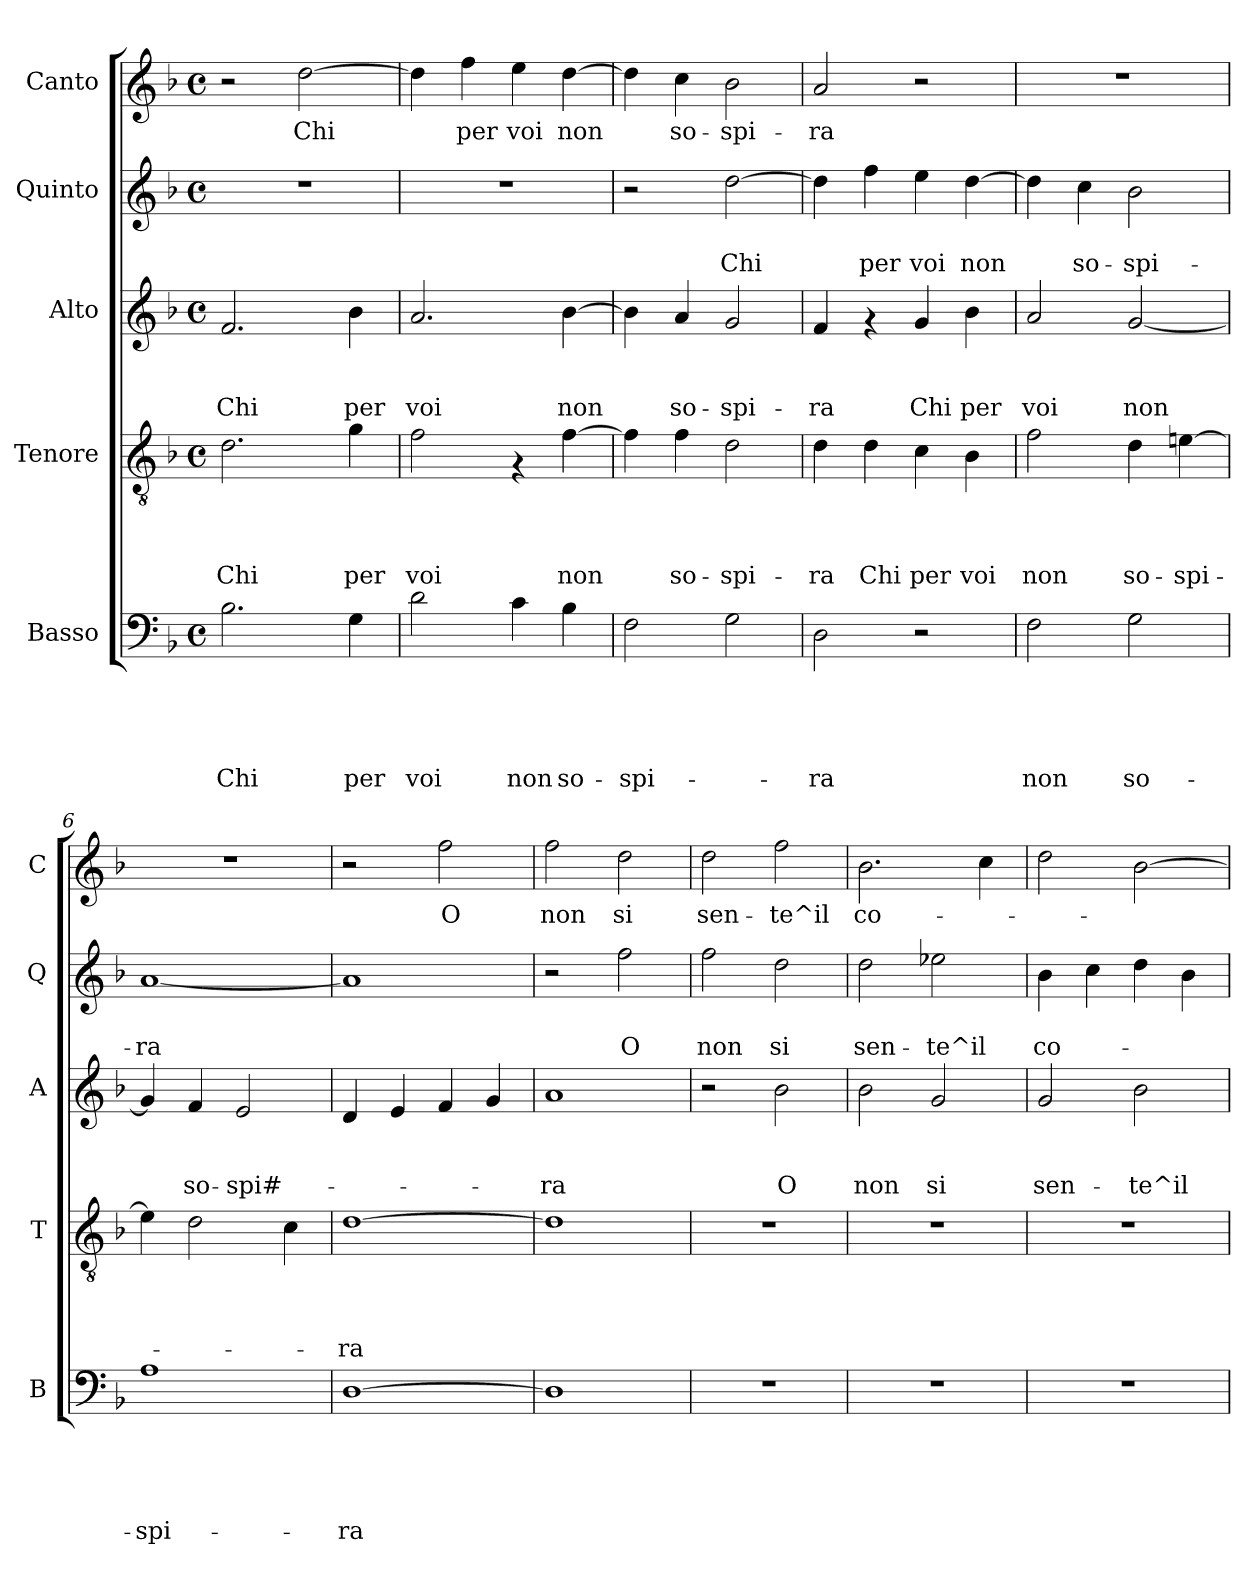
**kern	**text	**text	**text	**text	**text	**kern	**text	**text	**text	**text	**kern	**text	**text	**text	**kern	**text	**text	**kern	**text
*part5	*part5	*part5	*part5	*part5	*part5	*part4	*part4	*part4	*part4	*part4	*part3	*part3	*part3	*part3	*part2	*part2	*part2	*part1	*part1
*staff5	*staff5	*staff5	*staff5	*staff5	*staff5	*staff4	*staff4	*staff4	*staff4	*staff4	*staff3	*staff3	*staff3	*staff3	*staff2	*staff2	*staff2	*staff1	*staff1
*I"Basso	*	*	*	*	*	*I"Tenore	*	*	*	*	*I"Alto	*	*	*	*I"Quinto	*	*	*I"Canto	*
*I'B	*	*	*	*	*	*I'T	*	*	*	*	*I'A	*	*	*	*I'Q	*	*	*I'C	*
*clefF4	*	*	*	*	*	*clefGv2	*	*	*	*	*clefG2	*	*	*	*clefG2	*	*	*clefG2	*
*k[b-]	*	*	*	*	*	*k[b-]	*	*	*	*	*k[b-]	*	*	*	*k[b-]	*	*	*k[b-]	*
*F:	*	*	*	*	*	*F:	*	*	*	*	*F:	*	*	*	*F:	*	*	*F:	*
*M4/4	*	*	*	*	*	*M4/4	*	*	*	*	*M4/4	*	*	*	*M4/4	*	*	*M4/4	*
*met(c)	*	*	*	*	*	*met(c)	*	*	*	*	*met(c)	*	*	*	*met(c)	*	*	*met(c)	*
=1	=1	=1	=1	=1	=1	=1	=1	=1	=1	=1	=1	=1	=1	=1	=1	=1	=1	=1	=1
!	!	!	!	!	!LO:LY:b	!	!	!	!	!LO:LY:b	!	!	!	!LO:LY:b	!	!	!	!	!
2.B-\	.	.	.	.	Chi	2.d\	.	.	.	Chi	2.f/	.	.	Chi	1r	.	.	2r	.
!	!	!	!	!	!	!	!	!	!	!	!	!	!	!	!	!	!	!	!LO:LY:b
.	.	.	.	.	.	.	.	.	.	.	.	.	.	.	.	.	.	[>2dd\	Chi
!	!	!	!	!	!LO:LY:b	!	!	!	!	!LO:LY:b	!	!	!	!LO:LY:b	!	!	!	!	!
4G\	.	.	.	.	per	4g\	.	.	.	per	4b-\	.	.	per	.	.	.	.	.
=2	=2	=2	=2	=2	=2	=2	=2	=2	=2	=2	=2	=2	=2	=2	=2	=2	=2	=2	=2
!	!	!	!	!	!LO:LY:b	!	!	!	!	!LO:LY:b	!	!	!	!LO:LY:b	!	!	!	!	!
2d\	.	.	.	.	voi	2f\	.	.	.	voi	2.a/	.	.	voi	1r	.	.	4dd\]	.
!	!	!	!	!	!	!	!	!	!	!	!	!	!	!	!	!	!	!	!LO:LY:b
.	.	.	.	.	.	.	.	.	.	.	.	.	.	.	.	.	.	4ff\	per
!	!	!	!	!	!LO:LY:b	!	!	!	!	!	!	!	!	!	!	!	!	!	!LO:LY:b
4c\	.	.	.	.	non	4rF	.	.	.	.	.	.	.	.	.	.	.	4ee\	voi
!	!	!	!	!	!LO:LY:b	!	!	!	!	!LO:LY:b	!	!	!	!LO:LY:b	!	!	!	!	!LO:LY:b
4B-\	.	.	.	.	so-	[>4f\	.	.	.	non	[>4b-\	.	.	non	.	.	.	[>4dd\	non
=3	=3	=3	=3	=3	=3	=3	=3	=3	=3	=3	=3	=3	=3	=3	=3	=3	=3	=3	=3
!	!	!	!	!	!LO:LY:b	!	!	!	!	!	!	!	!	!	!	!	!	!	!
2F\	.	.	.	.	-spi-	4f\]	.	.	.	.	4b-\]	.	.	.	2r	.	.	4dd\]	.
!	!	!	!	!	!	!	!	!	!	!LO:LY:b	!	!	!	!LO:LY:b	!	!	!	!	!LO:LY:b
.	.	.	.	.	.	4f\	.	.	.	so-	4a/	.	.	so-	.	.	.	4cc\	so-
!	!	!	!	!	!	!	!	!	!	!LO:LY:b	!	!	!	!LO:LY:b	!	!	!LO:LY:b	!	!LO:LY:b
2G\	.	.	.	.	.	2d\	.	.	.	-spi-	2g/	.	.	-spi-	[>2dd\	.	Chi	2b-\	-spi-
=4	=4	=4	=4	=4	=4	=4	=4	=4	=4	=4	=4	=4	=4	=4	=4	=4	=4	=4	=4
!	!	!	!	!	!LO:LY:b	!	!	!	!	!LO:LY:b	!	!	!	!LO:LY:b	!	!	!	!	!LO:LY:b
2D\	.	.	.	.	-ra	4d\	.	.	.	-ra	4f/	.	.	-ra	4dd\]	.	.	2a/	-ra
!	!	!	!	!	!	!	!	!	!	!LO:LY:b	!	!	!	!	!	!	!LO:LY:b	!	!
.	.	.	.	.	.	4d\	.	.	.	Chi	4rf	.	.	.	4ff\	.	per	.	.
!	!	!	!	!	!	!	!	!	!	!LO:LY:b	!	!	!	!LO:LY:b	!	!	!LO:LY:b	!	!
2r	.	.	.	.	.	4c\	.	.	.	per	4g/	.	.	Chi	4ee\	.	voi	2r	.
!	!	!	!	!	!	!	!	!	!	!LO:LY:b	!	!	!	!LO:LY:b	!	!	!LO:LY:b	!	!
.	.	.	.	.	.	4B-\	.	.	.	voi	4b-\	.	.	per	[<4dd\	.	non	.	.
!!LO:LB:g=z
=5	=5	=5	=5	=5	=5	=5	=5	=5	=5	=5	=5	=5	=5	=5	=5	=5	=5	=5	=5
!	!	!	!	!	!LO:LY:b	!	!	!	!	!LO:LY:b	!	!	!	!LO:LY:b	!	!	!	!	!
2F\	.	.	.	.	non	2f\	.	.	.	non	2a/	.	.	voi	4dd\]	.	.	1r	.
!	!	!	!	!	!	!	!	!	!	!	!	!	!	!	!	!	!LO:LY:b	!	!
.	.	.	.	.	.	.	.	.	.	.	.	.	.	.	4cc\	.	so-	.	.
!	!	!	!	!	!LO:LY:b	!	!	!	!	!LO:LY:b	!	!	!	!LO:LY:b	!	!	!LO:LY:b	!	!
2G\	.	.	.	.	so-	4d\	.	.	.	so-	[<2g/	.	.	non	2b-\	.	-spi-	.	.
!	!	!	!	!	!	!	!	!	!	!LO:LY:b	!	!	!	!	!	!	!	!	!
.	.	.	.	.	.	[>4en\	.	.	.	-spi-	.	.	.	.	.	.	.	.	.
=6	=6	=6	=6	=6	=6	=6	=6	=6	=6	=6	=6	=6	=6	=6	=6	=6	=6	=6	=6
!	!	!	!	!	!LO:LY:b	!	!	!	!	!	!	!	!	!	!	!	!LO:LY:b	!	!
1A	.	.	.	.	-spi-	4e\]	.	.	.	.	4g/]	.	.	.	[<1a	.	-ra	1r	.
!	!	!	!	!	!	!	!	!	!	!	!	!	!	!LO:LY:b	!	!	!	!	!
.	.	.	.	.	.	2d\	.	.	.	.	4f/	.	.	so-	.	.	.	.	.
!	!	!	!	!	!	!	!	!	!	!	!	!	!	!LO:LY:b	!	!	!	!	!
.	.	.	.	.	.	.	.	.	.	.	2e/	.	.	-spi#-	.	.	.	.	.
.	.	.	.	.	.	4c\	.	.	.	.	.	.	.	.	.	.	.	.	.
=7	=7	=7	=7	=7	=7	=7	=7	=7	=7	=7	=7	=7	=7	=7	=7	=7	=7	=7	=7
!	!	!	!	!	!LO:LY:b	!	!	!	!	!LO:LY:b	!	!	!	!	!	!	!	!	!
[>1D	.	.	.	.	-ra	[>1d	.	.	.	-ra	4d/	.	.	.	1a]	.	.	2r	.
.	.	.	.	.	.	.	.	.	.	.	4e/	.	.	.	.	.	.	.	.
!	!	!	!	!	!	!	!	!	!	!	!	!	!	!	!	!	!	!	!LO:LY:b
.	.	.	.	.	.	.	.	.	.	.	4f/	.	.	.	.	.	.	2ff\	O
.	.	.	.	.	.	.	.	.	.	.	4g/	.	.	.	.	.	.	.	.
=8	=8	=8	=8	=8	=8	=8	=8	=8	=8	=8	=8	=8	=8	=8	=8	=8	=8	=8	=8
!	!	!	!	!	!	!	!	!	!	!	!	!	!	!LO:LY:b	!	!	!	!	!LO:LY:b
1D]	.	.	.	.	.	1d]	.	.	.	.	1a	.	.	-ra	2r	.	.	2ff\	non
!	!	!	!	!	!	!	!	!	!	!	!	!	!	!	!	!	!LO:LY:b	!	!LO:LY:b
.	.	.	.	.	.	.	.	.	.	.	.	.	.	.	2ff\	.	O	2dd\	si
=9	=9	=9	=9	=9	=9	=9	=9	=9	=9	=9	=9	=9	=9	=9	=9	=9	=9	=9	=9
!	!	!	!	!	!	!	!	!	!	!	!	!	!	!	!	!	!LO:LY:b	!	!LO:LY:b
1r	.	.	.	.	.	1r	.	.	.	.	2r	.	.	.	2ff\	.	non	2dd\	sen-
!	!	!	!	!	!	!	!	!	!	!	!	!	!	!LO:LY:b	!	!	!LO:LY:b	!	!LO:LY:b
.	.	.	.	.	.	.	.	.	.	.	2b-\	.	.	O	2dd\	.	si	2ff\	-te^il
=10	=10	=10	=10	=10	=10	=10	=10	=10	=10	=10	=10	=10	=10	=10	=10	=10	=10	=10	=10
!	!	!	!	!	!	!	!	!	!	!	!	!	!	!LO:LY:b	!	!	!LO:LY:b	!	!LO:LY:b
1r	.	.	.	.	.	1r	.	.	.	.	2b-\	.	.	non	2dd\	.	sen-	2.b-\	co-
!	!	!	!	!	!	!	!	!	!	!	!	!	!	!LO:LY:b	!	!	!LO:LY:b	!	!
.	.	.	.	.	.	.	.	.	.	.	2g/	.	.	si	2ee-X\	.	-te^il	.	.
.	.	.	.	.	.	.	.	.	.	.	.	.	.	.	.	.	.	4cc\	.
!!LO:PB:g=z
=11	=11	=11	=11	=11	=11	=11	=11	=11	=11	=11	=11	=11	=11	=11	=11	=11	=11	=11	=11
!	!	!	!	!	!	!	!	!	!	!	!	!	!	!LO:LY:b	!	!	!LO:LY:b	!	!
1r	.	.	.	.	.	1r	.	.	.	.	2g/	.	.	sen-	4b-\	.	co-	2dd\	.
.	.	.	.	.	.	.	.	.	.	.	.	.	.	.	4cc\	.	.	.	.
!	!	!	!	!	!	!	!	!	!	!	!	!	!	!LO:LY:b	!	!	!	!	!
.	.	.	.	.	.	.	.	.	.	.	2b-\	.	.	-te^il	4dd\	.	.	[>2b-\	.
.	.	.	.	.	.	.	.	.	.	.	.	.	.	.	4b-\	.	.	.	.
=	=	=	=	=	=	=	=	=	=	=	=	=	=	=	=	=	=	=	=
*-	*-	*-	*-	*-	*-	*-	*-	*-	*-	*-	*-	*-	*-	*-	*-	*-	*-	*-	*-
